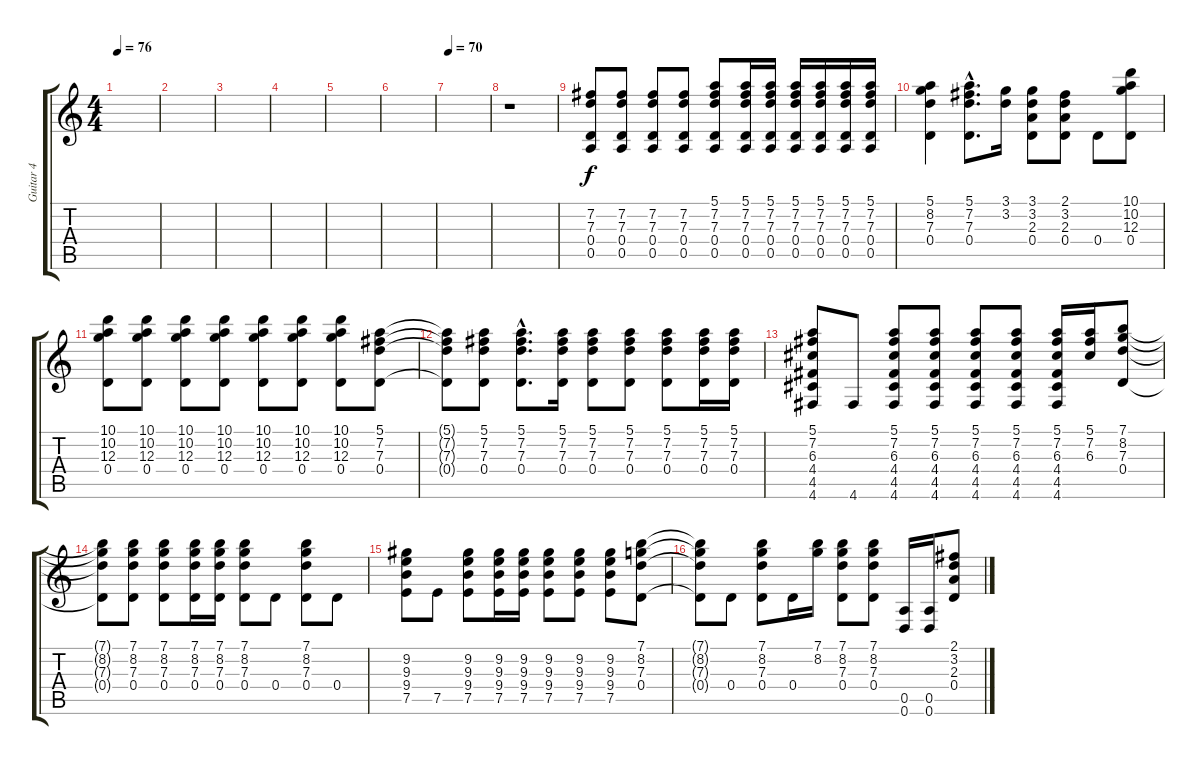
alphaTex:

\track ("Guitar 4" "Guitar 4") {instrument distortionguitar}
\staff {score tabs}
\tuning (E4 B3 G3 D3 A2 D2) {hide}
\ts (4 4)
\tempo 76
\clef g2
\ks c
|
|
|
|
|
|
\tempo 70
|
r.1 |
(7.2 7.3 0.4 0.5).8 (7.2 7.3 0.4 0.5).8 (7.2 7.3 0.4 0.5).8 (7.2 7.3 0.4 0.5).8 (5.1 7.2 7.3 0.4 0.5).8 (5.1 7.2 7.3 0.4 0.5).16 (5.1 7.2 7.3 0.4 0.5).16 (5.1 7.2 7.3 0.4 0.5).16 (5.1 7.2 7.3 0.4 0.5).16 (5.1 7.2 7.3 0.4 0.5).16 (5.1 7.2 7.3 0.4 0.5).16 |
(5.1 8.2 7.3 0.4).4 (5.1{hac} 7.2{hac} 7.3{hac} 0.4{hac}).8{d} (3.1 3.2).16 (3.1 3.2 2.3 0.4).8 (2.1 3.2 2.3 0.4).8 0.4.8 (10.1 10.2 12.3 0.4).8 |
(10.1 10.2 12.3 0.4).8 (10.1 10.2 12.3 0.4).8 (10.1 10.2 12.3 0.4).8 (10.1 10.2 12.3 0.4).8 (10.1 10.2 12.3 0.4).8 (10.1 10.2 12.3 0.4).8 (10.1 10.2 12.3 0.4).8 (5.1 7.2 7.3 0.4).8 |
(5.1{t} 7.2{t} 7.3{t} 0.4{t}).8 (5.1 7.2 7.3 0.4).8 (5.1{hac} 7.2{hac} 7.3{hac} 0.4{hac}).8{d} (5.1 7.2 7.3 0.4).16 (5.1 7.2 7.3 0.4).8 (5.1 7.2 7.3 0.4).8 (5.1 7.2 7.3 0.4).8 (5.1 7.2 7.3 0.4).16 (5.1 7.2 7.3 0.4).16 |
(5.1 7.2 6.3 4.4 4.5 4.6).8 4.6.8 (5.1 7.2 6.3 4.4 4.5 4.6).8 (5.1 7.2 6.3 4.4 4.5 4.6).8 (5.1 7.2 6.3 4.4 4.5 4.6).8 (5.1 7.2 6.3 4.4 4.5 4.6).8 (5.1 7.2 6.3 4.4 4.5 4.6).16 (5.1 7.2 6.3).16 (7.1 8.2 7.3 0.4).8 |
(7.1{t} 8.2{t} 7.3{t} 0.4{t}).8 (7.1 8.2 7.3 0.4).8 (7.1 8.2 7.3 0.4).8 (7.1 8.2 7.3 0.4).16 (7.1 8.2 7.3 0.4).16 (7.1 8.2 7.3 0.4).8 0.4.8 (7.1 8.2 7.3 0.4).8 0.4.8 |
(9.2 9.3 9.4 7.5).8 7.5.8 (9.2 9.3 9.4 7.5).8 (9.2 9.3 9.4 7.5).16 (9.2 9.3 9.4 7.5).16 (9.2 9.3 9.4 7.5).8 (9.2 9.3 9.4 7.5).8 (9.2 9.3 9.4 7.5).8 (7.1 8.2 7.3 0.4).8 |
(7.1{t} 8.2{t} 7.3{t} 0.4{t}).8 0.4.8 (7.1 8.2 7.3 0.4).8 0.4.16 (7.1 8.2).16 (7.1 8.2 7.3 0.4).8 (7.1 8.2 7.3 0.4).8 (0.5 0.6).16 (0.5 0.6).16 (2.1 3.2 2.3 0.4).8
